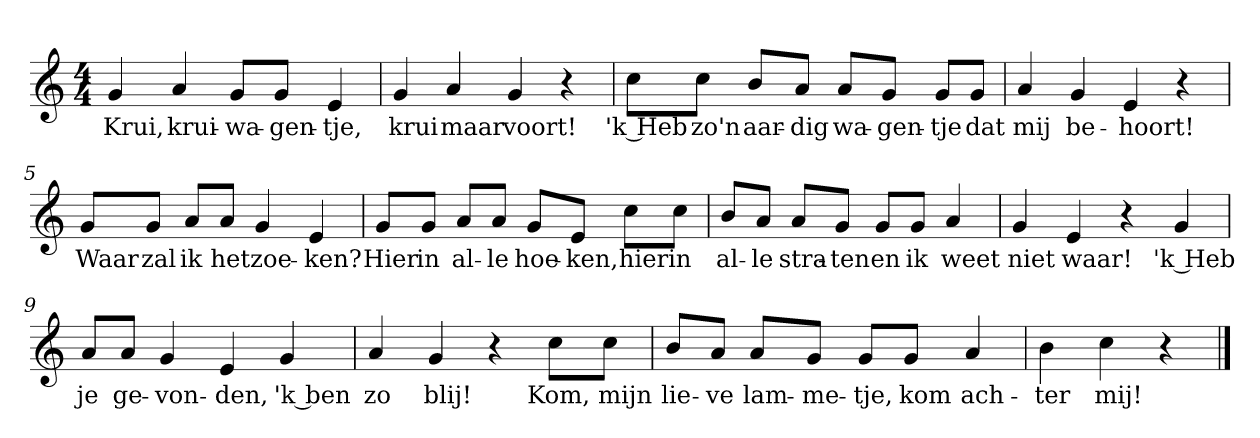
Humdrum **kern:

**kern	**text
*part1	*part1
*staff1	*staff1
*clefG2	*
*k[]	*
*C:	*
*M4/4	*
*MM120	*
=1	=1
4g	Krui,
4a	krui-
8g/L	-wa-
8g/J	-gen-
4e	-tje,
=2	=2
4g	krui
4a	maar
4g	voort!
4r	.
=3	=3
8cc\L	'k Heb
8cc\J	zo'n
8b/L	aar-
8a/J	-dig
8a/L	wa-
8g/J	-gen-
8g/L	-tje
8g/J	dat
=4	=4
4a	mij
4g	be-
4e	-hoort!
4r	.
=5	=5
8g/L	Waar
8g/J	zal
8a/L	ik
8a/J	het
4g	zoe-
4e	-ken?
=6	=6
8g/L	Hier
8g/J	in
8a/L	al-
8a/J	-le
8g/L	hoe-
8e/J	-ken,
8cc\L	hier
8cc\J	in
=7	=7
8b/L	al-
8a/J	-le
8a/L	stra-
8g/J	-ten
8g/L	en
8g/J	ik
4a	weet
=8	=8
4g	niet
4e	waar!
4r	.
4g	'k Heb
=9	=9
8a/L	je
8a/J	ge-
4g	-von-
4e	-den,
4g	'k ben
=10	=10
4a	zo
4g	blij!
4r	.
8cc\L	Kom,
8cc\J	mijn
=11	=11
8b/L	lie-
8a/J	-ve
8a/L	lam-
8g/J	-me-
8g/L	-tje,
8g/J	kom
4a	ach-
=12	=12
4b	-ter
4cc	mij!
4r	.
==	==
*-	*-
